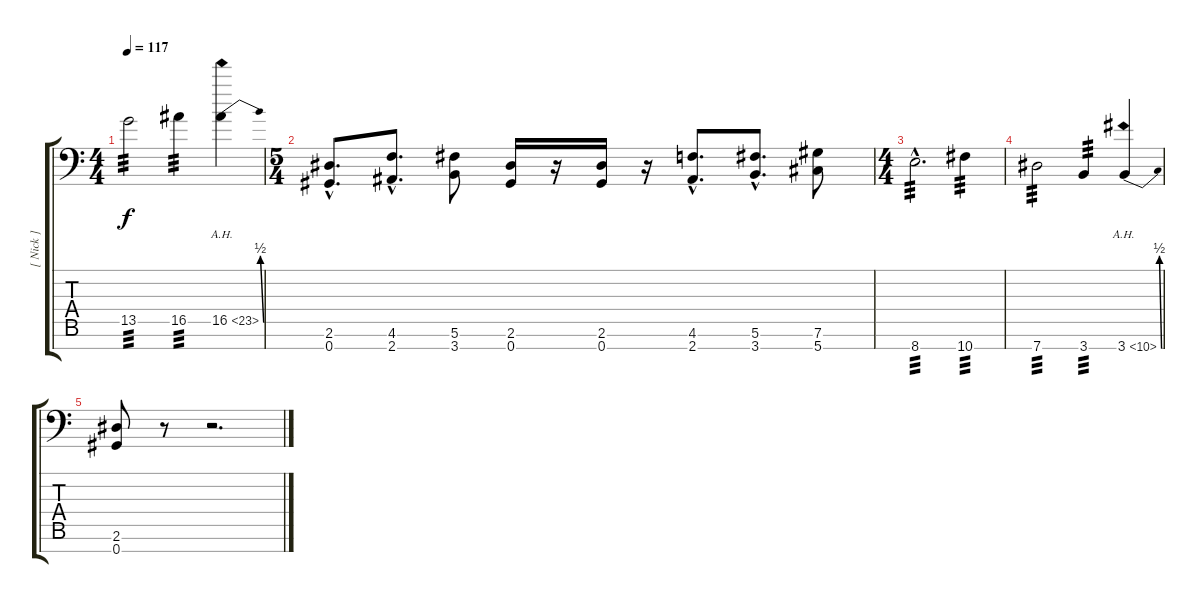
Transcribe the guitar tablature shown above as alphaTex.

\track ("[ Nick ]" "[ Nick ]") {instrument overdrivenguitar}
\staff {score tabs}
\tuning (Db4 Ab3 E3 B2 Gb2 Db2 Ab1) {hide}
\ts (4 4)
\tempo 117
\clef f4
\ks c
13.5.2{tp 3 dy f} 16.5.4{tp 3} 16.5{be (bend 0 0 60 2) ah 7}.4 |
\ts (5 4)
(2.6{hac} 0.7{hac}).8{d} (4.6{hac} 2.7{hac}).8{d} (5.6 3.7).8 (2.6 0.7).16 r.16 (2.6 0.7).16 r.16 (4.6{hac} 2.7{hac}).8{d} (5.6{hac} 3.7{hac}).8{d} (7.6 5.7).8 |
\ts (4 4)
8.7{hac}.2{d tp 3} 10.7.4{tp 3} |
7.7.2{tp 3} 3.7.4{tp 3} 3.7{be (bend 0 0 60 2) ah 7}.4 |
(2.6 0.7).8 r.8 r.2{d}
